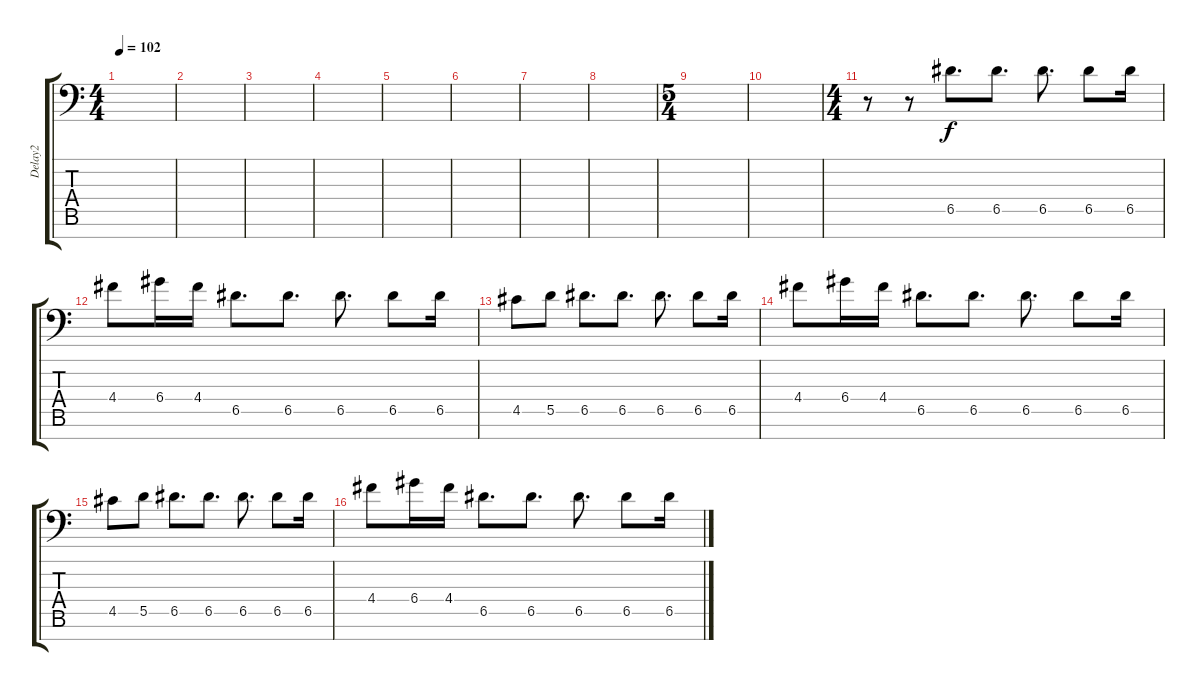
\track ("Delay2" "Delay2") {instrument electricguitarjazz}
\staff {score tabs}
\tuning (E4 B3 G3 D3 A2 E2 C-1) {hide}
\ts (4 4)
\tempo 102
\clef f4
\ks c
|
|
|
|
|
|
|
|
\ts (5 4)
|
|
\ts (4 4)
r.8 r.8 6.5.8{d volume 4 instrument electricguitarjazz} 6.5.8{d} 6.5.8{d} 6.5.8 6.5.16 |
4.4.8 6.4.16 4.4.16 6.5.8{d} 6.5.8{d} 6.5.8{d} 6.5.8 6.5.16 |
4.5.8 5.5.8 6.5.8{d} 6.5.8{d} 6.5.8{d} 6.5.8 6.5.16 |
4.4.8 6.4.16 4.4.16 6.5.8{d} 6.5.8{d} 6.5.8{d} 6.5.8 6.5.16 |
4.5.8 5.5.8 6.5.8{d} 6.5.8{d} 6.5.8{d} 6.5.8 6.5.16 |
4.4.8 6.4.16 4.4.16 6.5.8{d} 6.5.8{d} 6.5.8{d} 6.5.8 6.5.16
